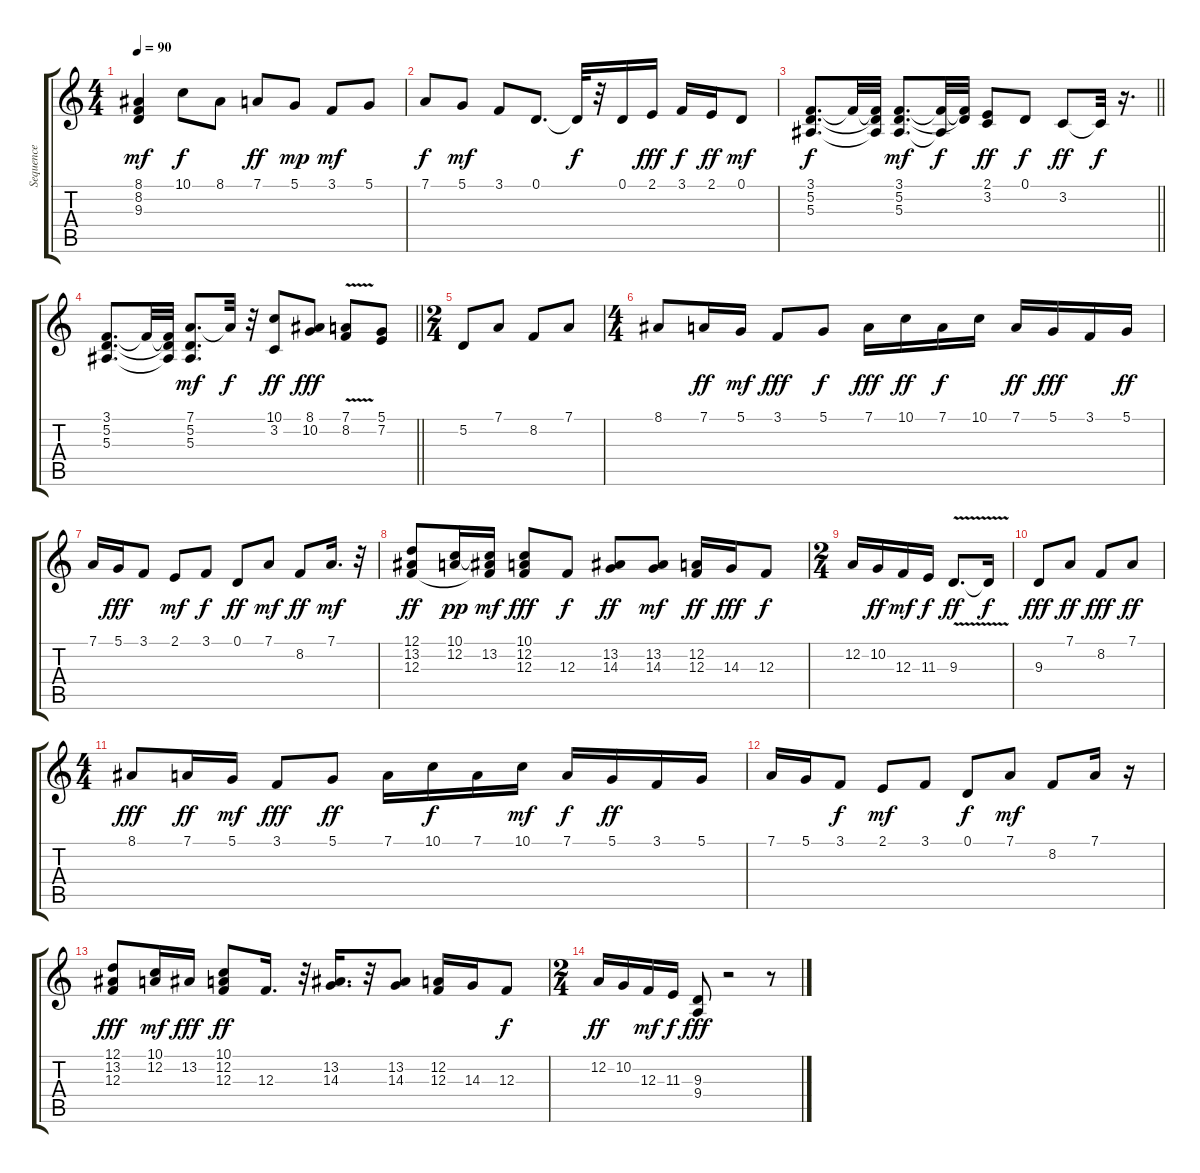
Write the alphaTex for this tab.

\track ("Sequence" "Sequence") {instrument accordion}
\staff {score tabs}
\tuning (D4 A3 F3 C3 G2 D2) {hide}
\ts (4 4)
\tempo 90
\clef g2
\ks c
(8.1 8.2 9.3).4{dy mf} 10.1.8{dy f} 8.1.8 7.1.8{dy ff} 5.1.8{dy mp} 3.1.8{dy mf} 5.1.8 |
7.1.8{dy f} 5.1.8{dy mf} 3.1.8 0.1.8{d} 0.1{t}.32{dy f} r.32 0.1.16 2.1.16{dy fff} 3.1.16{dy f} 2.1.16{dy ff} 0.1.8{dy mf} |
\barLineRight lightlight
(3.1 5.2 5.3).8{d dy f} 3.1{t}.32 (3.1{t} 5.2{t} 5.3{t}).32 (3.1 5.2 5.3).8{d dy mf} (3.1{t} 5.3{t}).32{dy f} (3.1{t} 5.2{t}).32 (2.1 3.2).8{dy ff} 0.1.8{dy f} 3.2.8{dy ff} 3.2{t}.32{dy f} r.16{d} |
\barLineRight lightlight
(3.1 5.2 5.3).8{d} 3.1{t}.32 (3.1{t} 5.2{t} 5.3{t}).32 (7.1 5.2 5.3).8{d dy mf} 7.1{t}.32{dy f} r.32 (10.1 3.2).8{dy ff} (8.1 10.2).8{dy fff} (7.1{v} 8.2).8 (5.1 7.2).8 |
\ts (2 4)
5.2.8 7.1.8 8.2.8 7.1.8 |
\ts (4 4)
8.1.8 7.1.16{dy ff} 5.1.16{dy mf} 3.1.8{dy fff} 5.1.8{dy f} 7.1.16{dy fff} 10.1.16{dy ff} 7.1.16{dy f} 10.1.16 7.1.16{dy ff} 5.1.16{dy fff} 3.1.16 5.1.16{dy ff} |
7.1.16 5.1.16{dy fff} 3.1.8 2.1.8{dy mf} 3.1.8{dy f} 0.1.8{dy ff} 7.1.8{dy mf} 8.2.8{dy ff} 7.1.16{d dy mf} r.32 |
(12.1 13.2 12.3).8{dy ff} (10.1 12.2).16{dy pp} (10.1{t} 13.2 12.3{t}).16{dy mf} (10.1 12.2 12.3).8{dy fff} 12.3.8{dy f} (13.2 14.3).8{dy ff} (13.2 14.3).8{dy mf} (12.2 12.3).16{dy ff} 14.3.16{dy fff} 12.3.8{dy f} |
\ts (2 4)
12.2.16 10.2.16{dy ff} 12.3.16{dy mf} 11.3.16{dy f} 9.3{v}.8{d dy ff} 9.3{t}.16{dy f} |
9.3.8{dy fff} 7.1.8{dy ff} 8.2.8{dy fff} 7.1.8{dy ff} |
\ts (4 4)
8.1.8{dy fff} 7.1.16{dy ff} 5.1.16{dy mf} 3.1.8{dy fff} 5.1.8{dy ff} 7.1.16 10.1.16{dy f} 7.1.16 10.1.16{dy mf} 7.1.16{dy f} 5.1.16{dy ff} 3.1.16 5.1.16 |
7.1.16 5.1.16 3.1.8{dy f} 2.1.8{dy mf} 3.1.8 0.1.8{dy f} 7.1.8{dy mf} 8.2.8 7.1.16 r.16 |
(12.1 13.2 12.3).8{dy fff} (10.1 12.2).16{dy mf} 13.2.16{dy fff} (10.1 12.2 12.3).8{dy ff} 12.3.16{d} r.32 (13.2 14.3).16{d} r.32 (13.2 14.3).8 (12.2 12.3).16 14.3.16 12.3.8{dy f} |
\ts (2 4)
12.2.16{dy ff} 10.2.16 12.3.16{dy mf} 11.3.16{dy f} (9.3 9.4).8{dy fff} r.2 r.8
